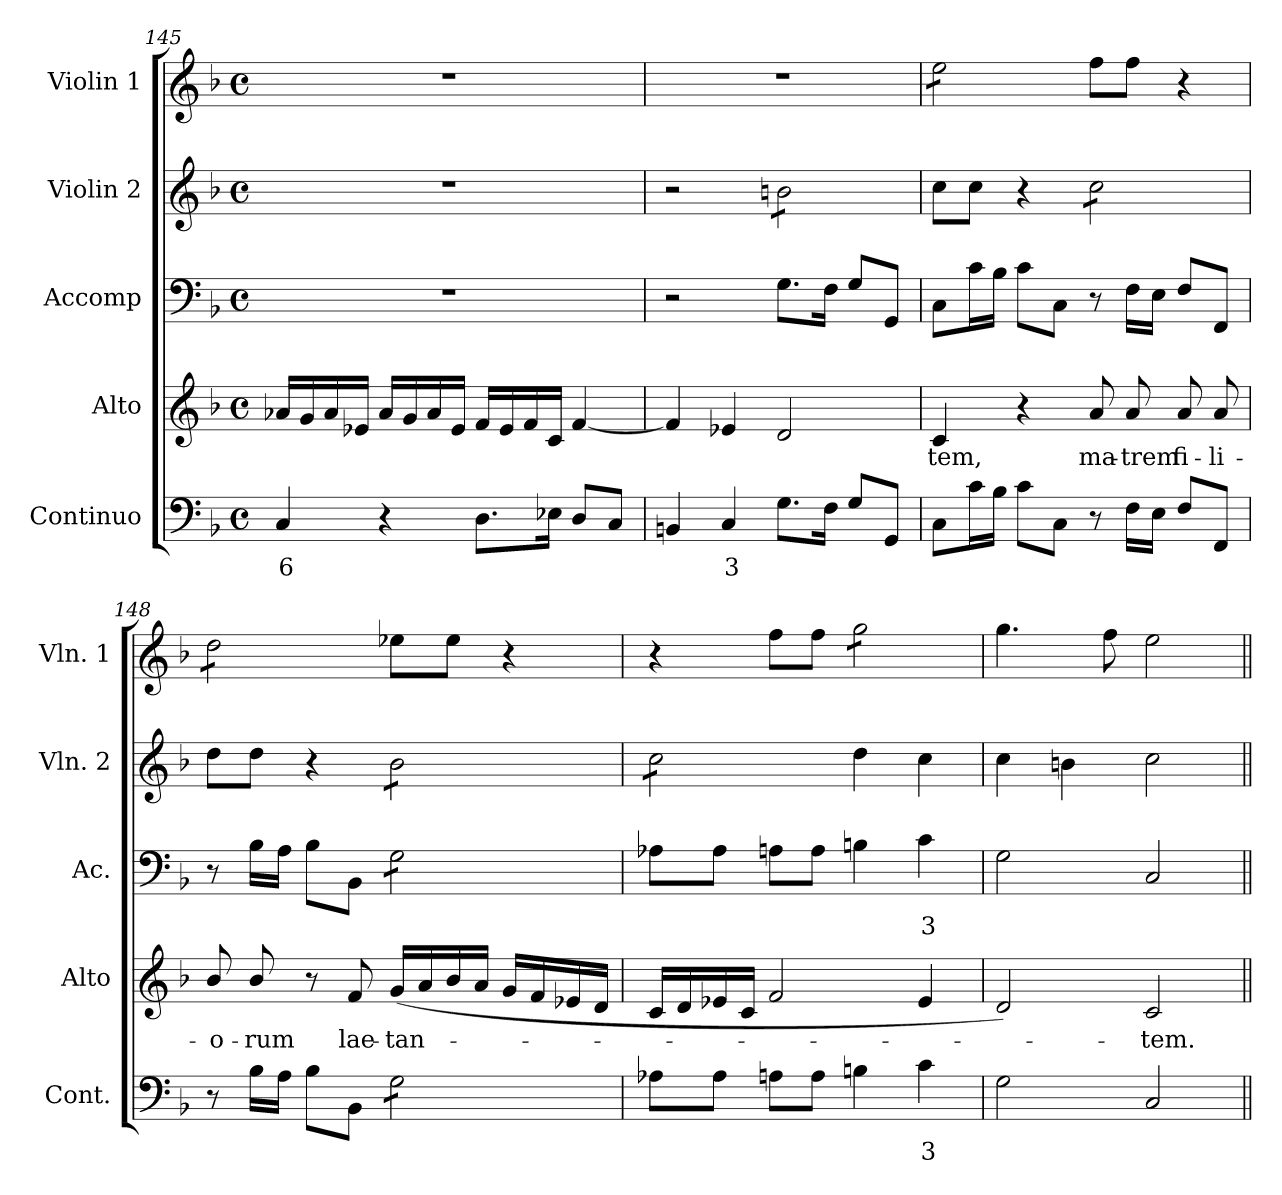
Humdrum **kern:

**kern	**text	**kern	**text	**kern	**text	**kern	**kern
*part5	*part5	*part4	*part4	*part3	*part3	*part2	*part1
*staff5	*staff5	*staff4	*staff4	*staff3	*staff3	*staff2	*staff1
*I"Continuo	*	*I"Alto	*	*I"Accomp	*	*I"Violin 2	*I"Violin 1
*I'Cont.	*	*I'Alto	*	*I'Ac.	*	*I'Vln. 2	*I'Vln. 1
*clefF4	*	*clefG2	*	*clefF4	*	*clefG2	*clefG2
*k[b-]	*	*k[b-]	*	*k[b-]	*	*k[b-]	*k[b-]
*F:	*	*F:	*	*F:	*	*F:	*F:
*M4/4	*	*M4/4	*	*M4/4	*	*M4/4	*M4/4
*met(c)	*	*met(c)	*	*met(c)	*	*met(c)	*met(c)
=145	=145	=145	=145	=145	=145	=145	=145
!	!LO:LY:b:color=#000000	!	!	!	!	!	!
4Ci/	6	16a-Xi/LL	.	1r	.	1r	1r
.	.	16gi/	.	.	.	.	.
.	.	16a-i/	.	.	.	.	.
.	.	16e-Xi/JJ	.	.	.	.	.
4r	.	16a-i/LL	.	.	.	.	.
.	.	16gi/	.	.	.	.	.
.	.	16a-i/	.	.	.	.	.
.	.	16e-i/JJ	.	.	.	.	.
8.Di\L	.	16fi/LL	.	.	.	.	.
.	.	16e-i/	.	.	.	.	.
.	.	16fi/	.	.	.	.	.
16E-Xi\Jk	.	16ci/JJ	.	.	.	.	.
8Di/L	.	[4fi/	.	.	.	.	.
8Ci/J	.	.	.	.	.	.	.
=146	=146	=146	=146	=146	=146	=146	=146
4BBni/	.	4fi/]	.	2r	.	2r	1r
!	!LO:LY:b:color=#000000	!	!	!	!	!	!
4Ci/	3	4e-Xi/	.	.	.	.	.
*	*	*	*	*	*	*tremolo	*
8.Gi\L	.	2di/	.	8.Gi\L	.	8bni\L	.
.	.	.	.	.	.	8bni\	.
16Fi\Jk	.	.	.	16Fi\Jk	.	.	.
8Gi/L	.	.	.	8Gi/L	.	8bni\	.
8GGi/J	.	.	.	8GGi/J	.	8bni\J	.
*	*	*	*	*	*	*Xtremolo	*
!!LO:LB:g=z
=147	=147	=147	=147	=147	=147	=147	=147
!	!	!	!LO:LY:b:color=#000000	!	!	!	!
*	*	*	*	*	*	*	*tremolo
8Ci\L	.	4ci/	-tem,	8Ci\L	.	8cci\L	8eei\L
16ci\L	.	.	.	16ci\L	.	8cci\J	8eei\
16B-i\JJ	.	.	.	16B-i\JJ	.	.	.
8ci\L	.	4r	.	8ci\L	.	4r	8eei\
8Ci\J	.	.	.	8Ci\J	.	.	8eei\J
*	*	*	*	*	*	*	*Xtremolo
!	!	!	!LO:LY:b:color=#000000	!	!	!	!
*	*	*	*	*	*	*tremolo	*
8r	.	8ai/	ma-	8r	.	8cci\L	8ffi\L
!	!	!	!LO:LY:b:color=#000000	!	!	!	!
16Fi\LL	.	8ai/	-trem	16Fi\LL	.	8cci\	8ffi\J
16Ei\JJ	.	.	.	16Ei\JJ	.	.	.
!	!	!	!LO:LY:b:color=#000000	!	!	!	!
8Fi/L	.	8ai/	fi-	8Fi/L	.	8cci\	4r
!	!	!	!LO:LY:b:color=#000000	!	!	!	!
8FFi/J	.	8ai/	-li-	8FFi/J	.	8cci\J	.
*	*	*	*	*	*	*Xtremolo	*
=148	=148	=148	=148	=148	=148	=148	=148
!	!	!	!LO:LY:b:color=#000000	!	!	!	!
*	*	*	*	*	*	*	*tremolo
8r	.	8b-i/	-o-	8r	.	8ddi\L	8ddi\L
!	!	!	!LO:LY:b:color=#000000	!	!	!	!
16B-i\LL	.	8b-i/	-rum	16B-i\LL	.	8ddi\J	8ddi\
16Ai\JJ	.	.	.	16Ai\JJ	.	.	.
8B-i\L	.	8r	.	8B-i\L	.	4r	8ddi\
!	!	!	!LO:LY:b:color=#000000	!	!	!	!
8BB-i\J	.	8fi/	lae-	8BB-i\J	.	.	8ddi\J
*	*	*	*	*	*	*	*Xtremolo
!	!	!	!LO:LY:b:color=#000000	!	!	!	!
*tremolo	*	*	*	*	*	*	*
*	*	*	*	*tremolo	*	*	*
*	*	*	*	*	*	*tremolo	*
8Gi\L	.	(16gi/LL	-tan-	8Gi\L	.	8b-i\L	8ee-Xi\L
.	.	16ai/	.	.	.	.	.
8Gi\	.	16b-i/	.	8Gi\	.	8b-i\	8ee-i\J
.	.	16ai/JJ	.	.	.	.	.
8Gi\	.	16gi/LL	.	8Gi\	.	8b-i\	4r
.	.	16fi/	.	.	.	.	.
8Gi\J	.	16e-Xi/	.	8Gi\J	.	8b-i\J	.
*	*	*	*	*Xtremolo	*	*	*
*Xtremolo	*	*	*	*	*	*	*
.	.	16di/JJ	.	.	.	.	.
=149	=149	=149	=149	=149	=149	=149	=149
8A-Xi\L	.	16ci/LL	.	8A-Xi\L	.	8cci\L	4r
.	.	16di/	.	.	.	.	.
8A-i\J	.	16e-Xi/	.	8A-i\J	.	8cci\	.
.	.	16ci/JJ	.	.	.	.	.
8Ani\L	.	2fi/	.	8Ani\L	.	8cci\	8ffi\L
8Ai\J	.	.	.	8Ai\J	.	8cci\J	8ffi\J
*	*	*	*	*	*	*Xtremolo	*
*	*	*	*	*	*	*	*tremolo
4Bni\	.	.	.	4Bni\	.	4ddi\	8ggi\L
.	.	.	.	.	.	.	8ggi\
!	!LO:LY:b:color=#000000	!	!	!	!	!	!
!	!	!	!	!	!LO:LY:b:color=#000000	!	!
4ci\	3	4e-i/	.	4ci\	3	4cci\	8ggi\
.	.	.	.	.	.	.	8ggi\J
*	*	*	*	*	*	*	*Xtremolo
=150	=150	=150	=150	=150	=150	=150	=150
2Gi\	.	2di/)	.	2Gi\	.	4cci\	4.ggi\
.	.	.	.	.	.	4bni\	.
.	.	.	.	.	.	.	8ffi\
!	!	!	!LO:LY:b:color=#000000	!	!	!	!
2Ci/	.	2ci/	-tem.	2Ci/	.	2cci\	2eei\
=||	=||	=||	=||	=||	=||	=||	=||
*-	*-	*-	*-	*-	*-	*-	*-
